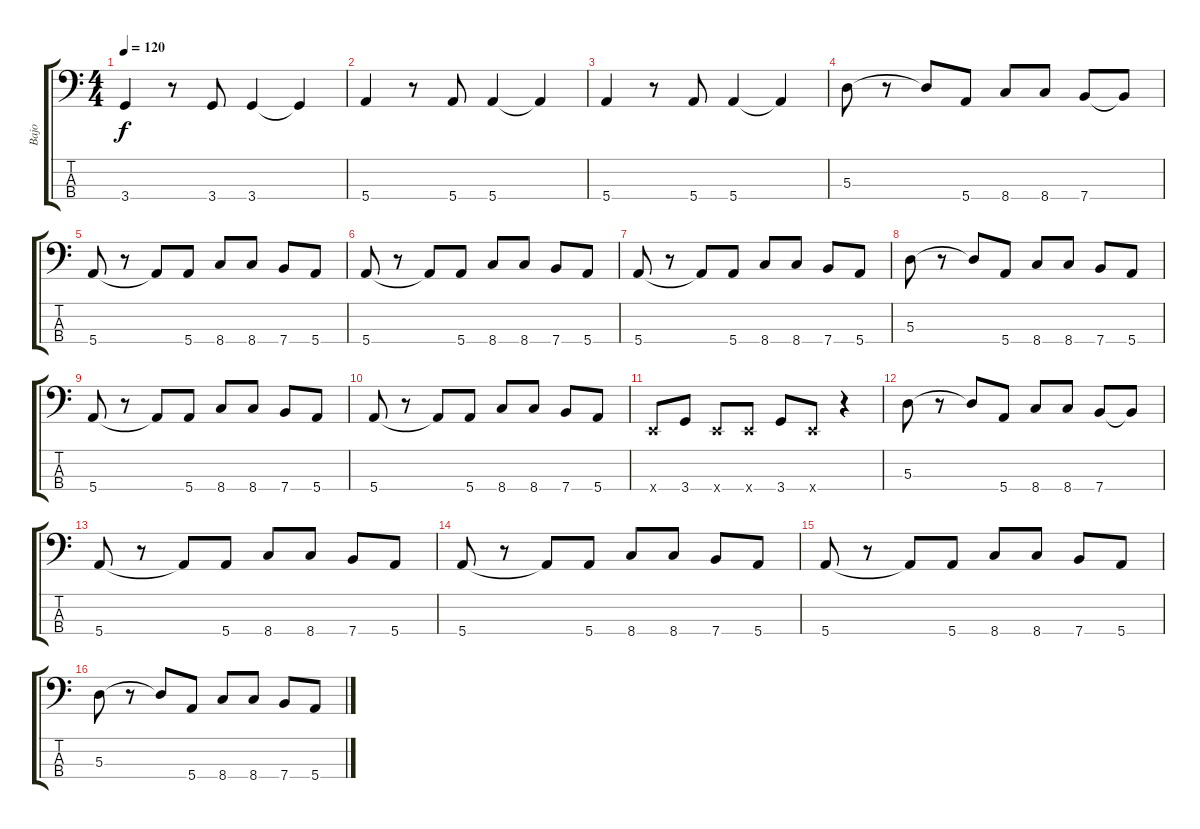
\track ("Bajo" "Bajo") {instrument slapbass1}
\staff {score tabs}
\tuning (G2 D2 A1 E1) {hide}
\ts (4 4)
\tempo 120
\clef f4
\ks c
3.4.4{dy f} r.8 3.4.8 3.4.4 3.4{t}.4 |
5.4.4 r.8 5.4.8 5.4.4 5.4{t}.4 |
5.4.4 r.8 5.4.8 5.4.4 5.4{t}.4 |
5.3.8 r.8 5.3{t}.8 5.4.8 8.4.8 8.4.8 7.4.8 7.4{t}.8 |
5.4.8 r.8 5.4{t}.8 5.4.8 8.4.8 8.4.8 7.4.8 5.4.8 |
5.4.8 r.8 5.4{t}.8 5.4.8 8.4.8 8.4.8 7.4.8 5.4.8 |
5.4.8 r.8 5.4{t}.8 5.4.8 8.4.8 8.4.8 7.4.8 5.4.8 |
5.3.8 r.8 5.3{t}.8 5.4.8 8.4.8 8.4.8 7.4.8 5.4.8 |
5.4.8 r.8 5.4{t}.8 5.4.8 8.4.8 8.4.8 7.4.8 5.4.8 |
5.4.8 r.8 5.4{t}.8 5.4.8 8.4.8 8.4.8 7.4.8 5.4.8 |
0.4{x}.8 3.4.8 0.4{x}.8 0.4{x}.8 3.4.8 0.4{x}.8 r.4 |
5.3.8 r.8 5.3{t}.8 5.4.8 8.4.8 8.4.8 7.4.8 7.4{t}.8 |
5.4.8 r.8 5.4{t}.8 5.4.8 8.4.8 8.4.8 7.4.8 5.4.8 |
5.4.8 r.8 5.4{t}.8 5.4.8 8.4.8 8.4.8 7.4.8 5.4.8 |
5.4.8 r.8 5.4{t}.8 5.4.8 8.4.8 8.4.8 7.4.8 5.4.8 |
5.3.8 r.8 5.3{t}.8 5.4.8 8.4.8 8.4.8 7.4.8 5.4.8
